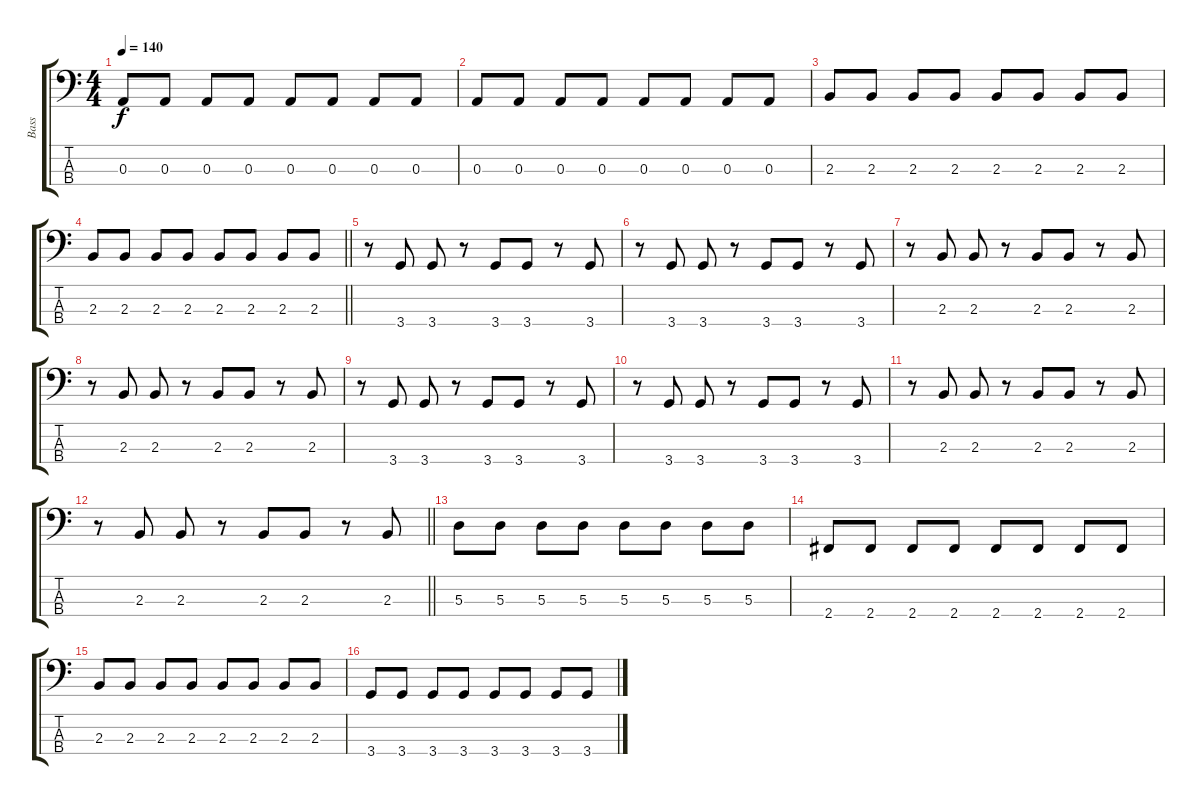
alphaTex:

\track ("Bass" "Bass") {instrument electricbassfinger}
\staff {score tabs}
\tuning (G2 D2 A1 E1) {hide}
\ts (4 4)
\tempo 140
\clef f4
\ks c
0.3.8{dy f} 0.3.8 0.3.8 0.3.8 0.3.8 0.3.8 0.3.8 0.3.8 |
0.3.8 0.3.8 0.3.8 0.3.8 0.3.8 0.3.8 0.3.8 0.3.8 |
2.3.8 2.3.8 2.3.8 2.3.8 2.3.8 2.3.8 2.3.8 2.3.8 |
\barLineRight lightlight
2.3.8 2.3.8 2.3.8 2.3.8 2.3.8 2.3.8 2.3.8 2.3.8 |
\section ("" "")
r.8 3.4.8 3.4.8 r.8 3.4.8 3.4.8 r.8 3.4.8 |
r.8 3.4.8 3.4.8 r.8 3.4.8 3.4.8 r.8 3.4.8 |
r.8 2.3.8 2.3.8 r.8 2.3.8 2.3.8 r.8 2.3.8 |
r.8 2.3.8 2.3.8 r.8 2.3.8 2.3.8 r.8 2.3.8 |
r.8 3.4.8 3.4.8 r.8 3.4.8 3.4.8 r.8 3.4.8 |
r.8 3.4.8 3.4.8 r.8 3.4.8 3.4.8 r.8 3.4.8 |
r.8 2.3.8 2.3.8 r.8 2.3.8 2.3.8 r.8 2.3.8 |
\barLineRight lightlight
r.8 2.3.8 2.3.8 r.8 2.3.8 2.3.8 r.8 2.3.8 |
\section ("" "")
5.3.8 5.3.8 5.3.8 5.3.8 5.3.8 5.3.8 5.3.8 5.3.8 |
2.4.8 2.4.8 2.4.8 2.4.8 2.4.8 2.4.8 2.4.8 2.4.8 |
2.3.8 2.3.8 2.3.8 2.3.8 2.3.8 2.3.8 2.3.8 2.3.8 |
3.4.8 3.4.8 3.4.8 3.4.8 3.4.8 3.4.8 3.4.8 3.4.8
